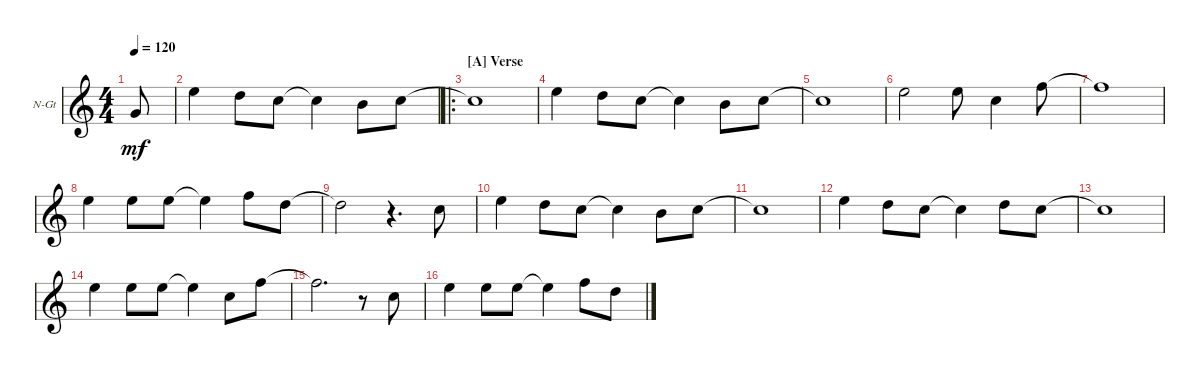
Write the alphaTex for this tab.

\defaultSystemsLayout 4
\bracketExtendMode groupsimilarinstruments
\firstSystemTrackNameOrientation horizontal
\otherSystemsTrackNameOrientation horizontal
\track ("Nylon Guitar" "N-Gt") {instrument acousticgrandpiano}
\staff {score}
\tuning (E4 B3 G3 D3 A2 E2)
\displaytranspose 12
\ts (4 4)
\ac
\tempo 120
\clef g2
\ks c
0.3.8{dy mf instrument acousticgrandpiano} |
0.1.4 3.2.8 1.2.8 1.2{t}.4 0.2.8 1.2.8 |
\ro
\section ("A" "Verse")
1.2{t}.1 |
0.1.4 3.2.8 1.2.8 1.2{t}.4 0.2.8 1.2.8 |
1.2{t}.1 |
0.1.2 0.1.8 1.2.4 1.1.8 |
1.1{t}.1 |
0.1.4 0.1.8 0.1.8 0.1{t}.4 1.1.8 3.2.8 |
3.2{t}.2 r.4{d} 1.2.8 |
0.1.4 3.2.8 1.2.8 1.2{t}.4 0.2.8 1.2.8 |
1.2{t}.1 |
0.1.4 3.2.8 1.2.8 1.2{t}.4 3.2.8 1.2.8 |
1.2{t}.1 |
0.1.4 0.1.8 0.1.8 0.1{t}.4 1.2.8 1.1.8 |
1.1{t}.2{d} r.8 1.2.8 |
0.1.4 0.1.8 0.1.8 0.1{t}.4 1.1.8 3.2.8
